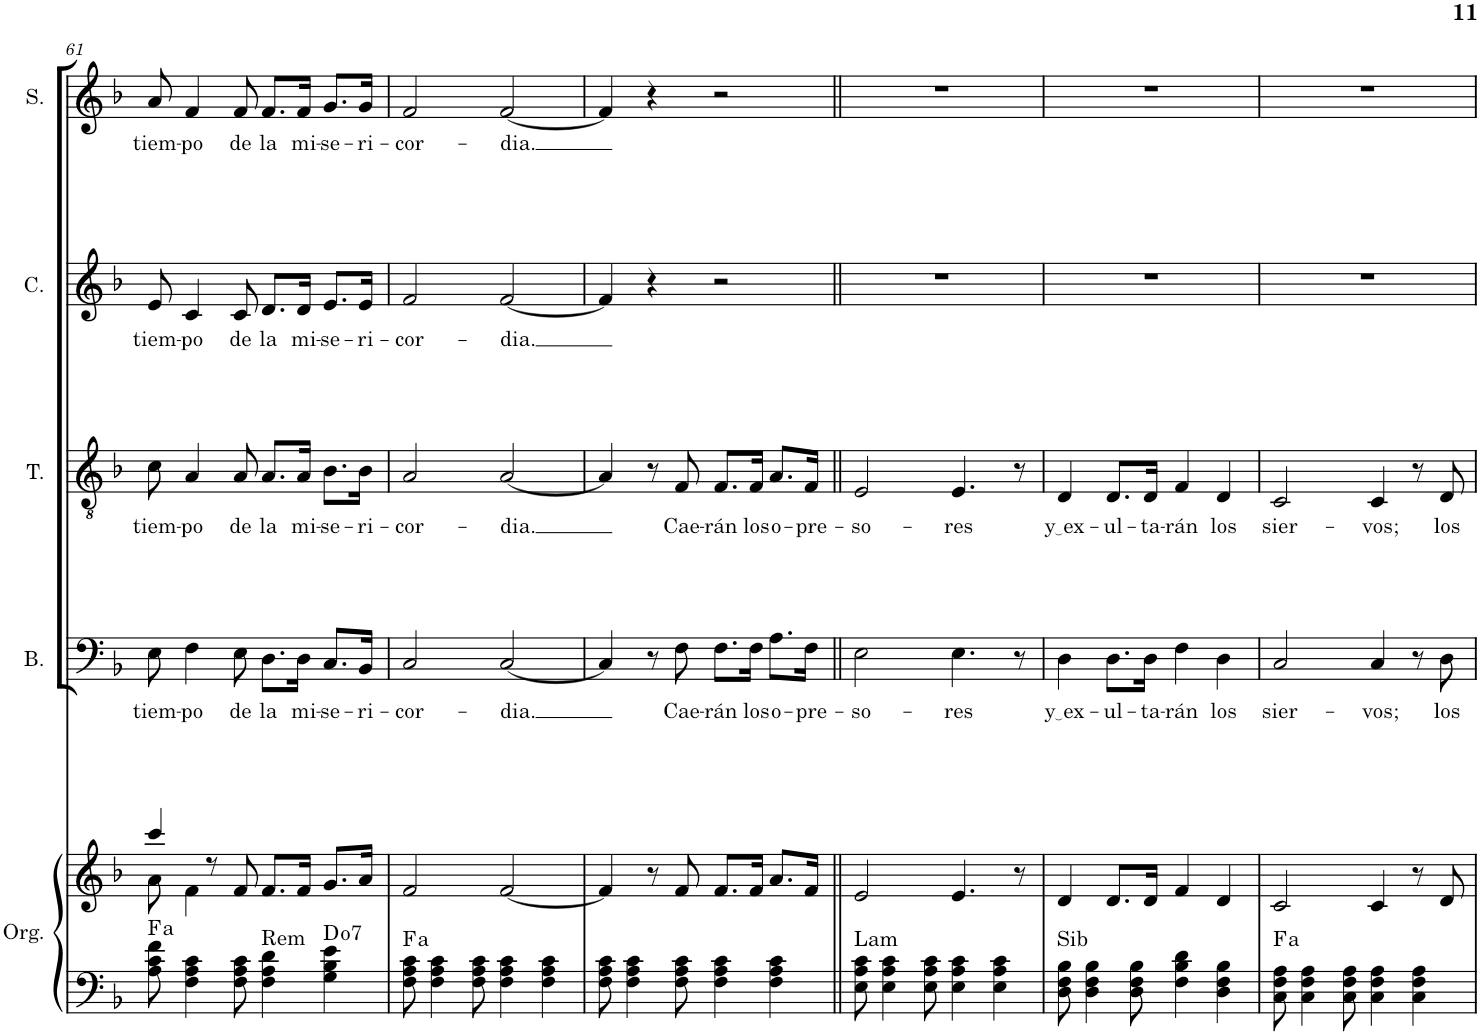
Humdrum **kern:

**kern	**kern	**harte	**kern	**text	**kern	**text	**kern	**text	**kern	**text
*part5	*part5	*part5	*part4	*part4	*part3	*part3	*part2	*part2	*part1	*part1
*staff6	*staff5	*	*staff4	*staff4	*staff3	*staff3	*staff2	*staff2	*staff1	*staff1
*I"Órgano	*	*	*I"Bajo	*	*I"Tenor	*	*I"Contralto	*	*I"Soprano	*
*	*	*	*I'B.	*	*I'T.	*	*I'C.	*	*I'S.	*
!!LO:PB:g=z
*clefF4	*clefG2	*	*clefF4	*	*clefGv2	*	*clefG2	*	*clefG2	*
*k[b-]	*k[b-]	*	*k[b-]	*	*k[b-]	*	*k[b-]	*	*k[b-]	*
*M4/4	*M4/4	*	*M4/4	*	*M4/4	*	*M4/4	*	*M4/4	*
=61	=61	=61	=61	=61	=61	=61	=61	=61	=61	=61
*	*^	*	*	*	*	*	*	*	*	*
!	!	!	!LO:H:kt=a	!	!LO:LY:b	!	!LO:LY:b	!	!LO:LY:b	!	!LO:LY:b
8A\ 8c\ 8f\	4ccc/	8a\	.	8E\	tiem-	8c\	tiem-	8e/	tiem-	8a/	tiem-
!	!	!	!	!	!LO:LY:b	!	!LO:LY:b	!	!LO:LY:b	!	!LO:LY:b
4F\ 4A\ 4c\	.	4f\	.	4F\	-po	4A/	-po	4c/	-po	4f/	-po
.	8r	.	.	.	.	.	.	.	.	.	.
!	!	!	!	!	!LO:LY:b	!	!LO:LY:b	!	!LO:LY:b	!	!LO:LY:b
8F\ 8A\ 8c\	8f/	2ryy	.	8E\	de	8A/	de	8c/	de	8f/	de
!	!	!	!LO:H:kt=Rem	!	!LO:LY:b	!	!LO:LY:b	!	!LO:LY:b	!	!LO:LY:b
4F\ 4A\ 4d\	8.f/L	.	N	8.D\L	la	8.A/L	la	8.d/L	la	8.f/L	la
!	!	!	!	!	!LO:LY:b	!	!LO:LY:b	!	!LO:LY:b	!	!LO:LY:b
.	16f/Jk	.	.	16D\Jk	mi-	16A/Jk	mi-	16d/Jk	mi-	16f/Jk	mi-
!	!	!	!LO:H:kt=7	!	!LO:LY:b	!	!LO:LY:b	!	!LO:LY:b	!	!LO:LY:b
4G\ 4B-\ 4e\	8.g/L	.	D:dim7	8.C/L	-se-	8.B-\L	-se-	8.e/L	-se-	8.g/L	-se-
.	.	8ryy	.	.	.	.	.	.	.	.	.
!	!	!	!	!	!LO:LY:b	!	!LO:LY:b	!	!LO:LY:b	!	!LO:LY:b
.	16a/Jk	.	.	16BB-/Jk	-ri-	16B-\Jk	-ri-	16e/Jk	-ri-	16g/Jk	-ri-
*	*v	*v	*	*	*	*	*	*	*	*	*
=62	=62	=62	=62	=62	=62	=62	=62	=62	=62	=62
!	!	!LO:H:kt=a	!	!LO:LY:b	!	!LO:LY:b	!	!LO:LY:b	!	!LO:LY:b
8F\ 8A\ 8c\	2f/	.	2C/	-cor-	2A/	-cor-	2f/	-cor-	2f/	-cor-
4F\ 4A\ 4c\	.	.	.	.	.	.	.	.	.	.
8F\ 8A\ 8c\	.	.	.	.	.	.	.	.	.	.
!	!	!	!	!LO:LY:b	!	!LO:LY:b	!	!LO:LY:b	!	!LO:LY:b
4F\ 4A\ 4c\	[2f/	.	[2C/	-dia.	[2A/	-dia.	[2f/	-dia.	[2f/	-dia.
4F\ 4A\ 4c\	.	.	.	.	.	.	.	.	.	.
=63	=63	=63	=63	=63	=63	=63	=63	=63	=63	=63
8F\ 8A\ 8c\	4f/]	.	4C/]	.	4A/]	.	4f/]	.	4f/]	.
4F\ 4A\ 4c\	.	.	.	.	.	.	.	.	.	.
.	8r	.	8r	.	8r	.	4r	.	4r	.
!	!	!	!	!LO:LY:b	!	!LO:LY:b	!	!	!	!
8F\ 8A\ 8c\	8f/	.	8F\	Cae-	8F/	Cae-	.	.	.	.
!	!	!	!	!LO:LY:b	!	!LO:LY:b	!	!	!	!
4F\ 4A\ 4c\	8.f/L	.	8.F\L	-rán	8.F/L	-rán	2r	.	2r	.
!	!	!	!	!LO:LY:b	!	!LO:LY:b	!	!	!	!
.	16f/Jk	.	16F\Jk	los	16F/Jk	los	.	.	.	.
!	!	!	!	!LO:LY:b	!	!LO:LY:b	!	!	!	!
4F\ 4A\ 4c\	8.a/L	.	8.A\L	o-	8.A/L	o-	.	.	.	.
!	!	!	!	!LO:LY:b	!	!LO:LY:b	!	!	!	!
.	16f/Jk	.	16F\Jk	-pre-	16F/Jk	-pre-	.	.	.	.
=64||	=64||	=64||	=64||	=64||	=64||	=64||	=64||	=64||	=64||	=64||
!	!	!LO:H:kt=Lam	!	!LO:LY:b	!	!LO:LY:b	!	!	!	!
8E\ 8A\ 8c\	2e/	N	2E\	-so-	2E/	-so-	1r	.	1r	.
4E\ 4A\ 4c\	.	.	.	.	.	.	.	.	.	.
8E\ 8A\ 8c\	.	.	.	.	.	.	.	.	.	.
!	!	!	!	!LO:LY:b	!	!LO:LY:b	!	!	!	!
4E\ 4A\ 4c\	4.e/	.	4.E\	-res	4.E/	-res	.	.	.	.
4E\ 4A\ 4c\	.	.	.	.	.	.	.	.	.	.
.	8r	.	8r	.	8r	.	.	.	.	.
=65	=65	=65	=65	=65	=65	=65	=65	=65	=65	=65
!	!	!LO:H:kt=Sib	!	!LO:LY:b	!	!LO:LY:b	!	!	!	!
8D\ 8F\ 8B-\	4d/	N	4D\	y ex	4D/	y ex	1r	.	1r	.
4D\ 4F\ 4B-\	.	.	.	.	.	.	.	.	.	.
!	!	!	!	!LO:LY:b	!	!LO:LY:b	!	!	!	!
.	8.d/L	.	8.D\L	-ul-	8.D/L	-ul-	.	.	.	.
8D\ 8F\ 8B-\	.	.	.	.	.	.	.	.	.	.
!	!	!	!	!LO:LY:b	!	!LO:LY:b	!	!	!	!
.	16d/Jk	.	16D\Jk	-ta-	16D/Jk	-ta-	.	.	.	.
!	!	!	!	!LO:LY:b	!	!LO:LY:b	!	!	!	!
4F\ 4B-\ 4d\	4f/	.	4F\	-rán	4F/	-rán	.	.	.	.
!	!	!	!	!LO:LY:b	!	!LO:LY:b	!	!	!	!
4D\ 4F\ 4B-\	4d/	.	4D\	los	4D/	los	.	.	.	.
=66	=66	=66	=66	=66	=66	=66	=66	=66	=66	=66
!	!	!LO:H:kt=a	!	!LO:LY:b	!	!LO:LY:b	!	!	!	!
8C\ 8F\ 8A\	2c/	.	2C/	sier-	2C/	sier-	1r	.	1r	.
4C\ 4F\ 4A\	.	.	.	.	.	.	.	.	.	.
8C\ 8F\ 8A\	.	.	.	.	.	.	.	.	.	.
!	!	!	!	!LO:LY:b	!	!LO:LY:b	!	!	!	!
4C\ 4F\ 4A\	4c/	.	4C/	-vos;	4C/	-vos;	.	.	.	.
4C\ 4F\ 4A\	8r	.	8r	.	8r	.	.	.	.	.
!	!	!	!	!LO:LY:b	!	!LO:LY:b	!	!	!	!
.	8d/	.	8D\	los	8D/	los	.	.	.	.
=	=	=	=	=	=	=	=	=	=	=
*-	*-	*-	*-	*-	*-	*-	*-	*-	*-	*-
